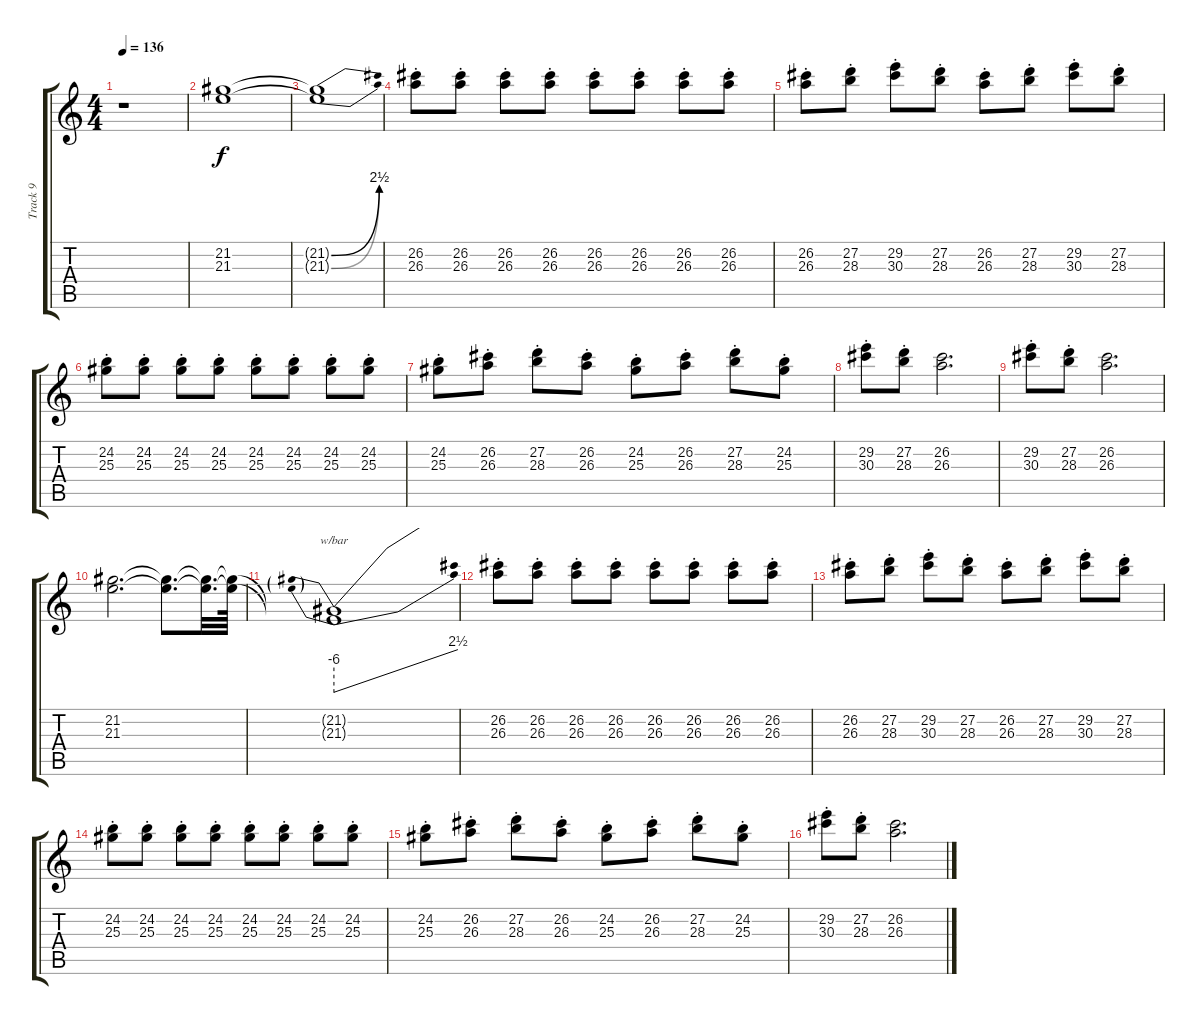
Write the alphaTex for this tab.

\track ("Track 9" "Track 9") {instrument lead2sawtooth}
\staff {score tabs}
\tuning (E4 B3 G3 D3 A2 E2) {hide}
\ts (4 4)
\tempo 136
\clef g2
\ks c
r.1{dy f} |
(21.2 21.3).1{volume 10 instrument lead2sawtooth} |
(21.2{be (bend 0 0 60 10) t} 21.3{be (bend 0 0 60 10) t}).1{balance 2} |
(26.2{st} 26.3{st}).8 (26.2{st} 26.3{st}).8 (26.2{st} 26.3{st}).8 (26.2{st} 26.3{st}).8 (26.2{st} 26.3{st}).8 (26.2{st} 26.3{st}).8 (26.2{st} 26.3{st}).8 (26.2{st} 26.3{st}).8 |
(26.2{st} 26.3{st}).8 (27.2{st} 28.3{st}).8 (29.2{st} 30.3{st}).8 (27.2{st} 28.3{st}).8 (26.2{st} 26.3{st}).8 (27.2{st} 28.3{st}).8 (29.2{st} 30.3{st}).8 (27.2{st} 28.3{st}).8 |
(24.2{st} 25.3{st}).8 (24.2{st} 25.3{st}).8 (24.2{st} 25.3{st}).8 (24.2{st} 25.3{st}).8 (24.2{st} 25.3{st}).8 (24.2{st} 25.3{st}).8 (24.2{st} 25.3{st}).8 (24.2{st} 25.3{st}).8 |
(24.2{st} 25.3{st}).8 (26.2{st} 26.3{st}).8 (27.2{st} 28.3{st}).8 (26.2{st} 26.3{st}).8 (24.2{st} 25.3{st}).8 (26.2{st} 26.3{st}).8 (27.2{st} 28.3{st}).8 (24.2{st} 25.3{st}).8 |
(29.2{st} 30.3{st}).8 (27.2{st} 28.3{st}).8 (26.2 26.3).2{d} |
(29.2{st} 30.3{st}).8 (27.2{st} 28.3{st}).8 (26.2 26.3).2{d} |
(21.2 21.3).2{d} (21.2{t} 21.3{t}).8{d} (21.2{t} 21.3{t}).32{d} (21.2{t} 21.3{t}).64{balance 16 instrument lead2sawtooth} |
(21.2{t} 21.3{t}).1{tbe (predivedive default 0 -24 60 10) balance 2 instrument lead2sawtooth} |
(26.2{st} 26.3{st}).8 (26.2{st} 26.3{st}).8 (26.2{st} 26.3{st}).8 (26.2{st} 26.3{st}).8 (26.2{st} 26.3{st}).8 (26.2{st} 26.3{st}).8 (26.2{st} 26.3{st}).8 (26.2{st} 26.3{st}).8 |
(26.2{st} 26.3{st}).8 (27.2{st} 28.3{st}).8 (29.2{st} 30.3{st}).8 (27.2{st} 28.3{st}).8 (26.2{st} 26.3{st}).8 (27.2{st} 28.3{st}).8 (29.2{st} 30.3{st}).8 (27.2{st} 28.3{st}).8 |
(24.2{st} 25.3{st}).8 (24.2{st} 25.3{st}).8 (24.2{st} 25.3{st}).8 (24.2{st} 25.3{st}).8 (24.2{st} 25.3{st}).8 (24.2{st} 25.3{st}).8 (24.2{st} 25.3{st}).8 (24.2{st} 25.3{st}).8 |
(24.2{st} 25.3{st}).8 (26.2{st} 26.3{st}).8 (27.2{st} 28.3{st}).8 (26.2{st} 26.3{st}).8 (24.2{st} 25.3{st}).8 (26.2{st} 26.3{st}).8 (27.2{st} 28.3{st}).8 (24.2{st} 25.3{st}).8 |
(29.2{st} 30.3{st}).8 (27.2{st} 28.3{st}).8 (26.2 26.3).2{d}
